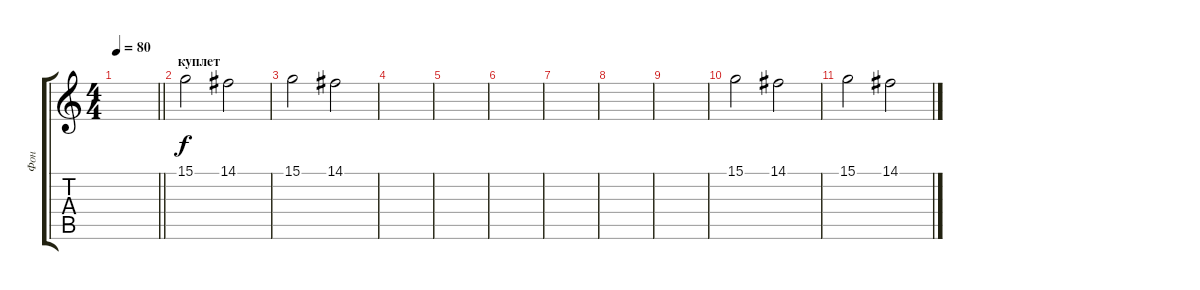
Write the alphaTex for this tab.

\track ("Фон" "Фон") {instrument pad4choir}
\staff {score tabs}
\tuning (E4 B3 G3 D3 A2 E2) {hide}
\ts (4 4)
\tempo 80
\clef g2
\barLineRight lightlight
\ks c
|
\section ("" "куплет")
15.1.2 14.1.2 |
15.1.2 14.1.2 |
|
|
|
|
|
|
15.1.2 14.1.2 |
15.1.2 14.1.2
